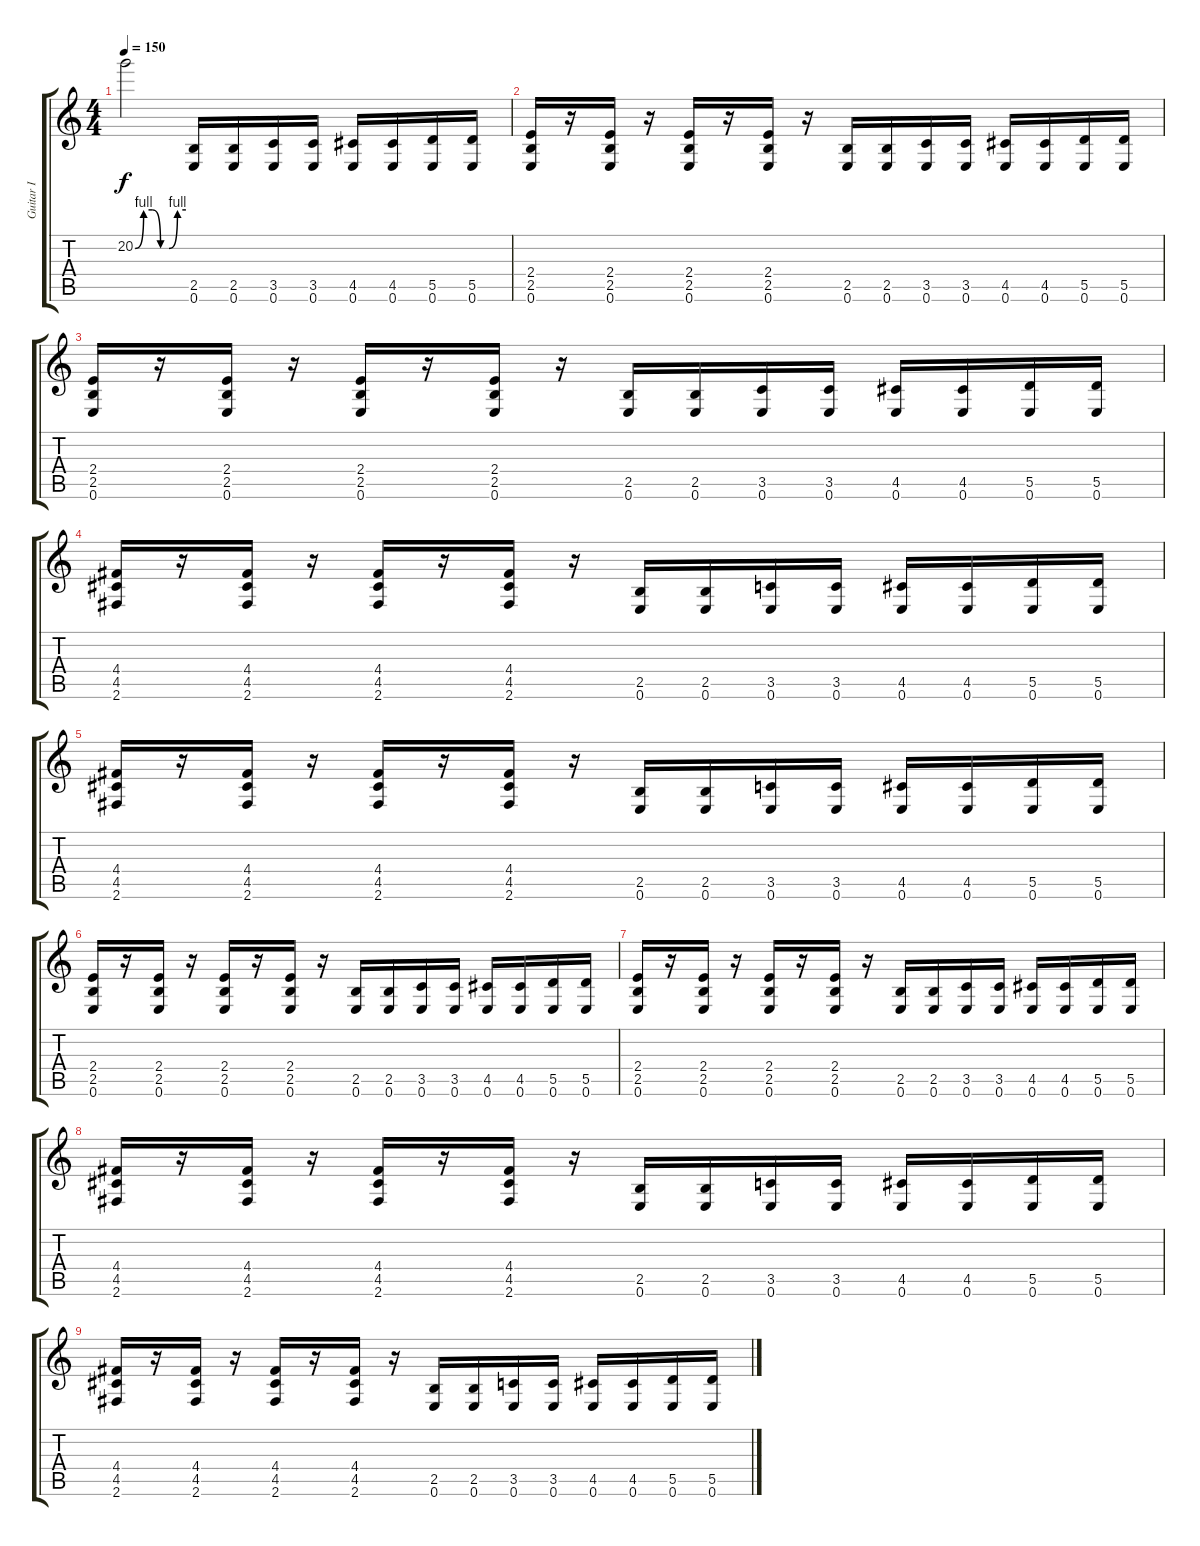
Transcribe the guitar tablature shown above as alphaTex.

\track ("Guitar I" "Guitar I") {instrument distortionguitar}
\staff {score tabs}
\tuning (E4 B3 G3 D3 A2 E2) {hide}
\ts (4 4)
\tempo 150
\clef g2
\ks c
20.2{be (custom 0 0 10 4 20 4 30 0 40 0 50 4 60 4)}.2{dy f} (2.5 0.6).16 (2.5 0.6).16 (3.5 0.6).16 (3.5 0.6).16 (4.5 0.6).16 (4.5 0.6).16 (5.5 0.6).16 (5.5 0.6).16 |
(2.4 2.5 0.6).16 r.16 (2.4 2.5 0.6).16 r.16 (2.4 2.5 0.6).16 r.16 (2.4 2.5 0.6).16 r.16 (2.5 0.6).16 (2.5 0.6).16 (3.5 0.6).16 (3.5 0.6).16 (4.5 0.6).16 (4.5 0.6).16 (5.5 0.6).16 (5.5 0.6).16 |
(2.4 2.5 0.6).16 r.16 (2.4 2.5 0.6).16 r.16 (2.4 2.5 0.6).16 r.16 (2.4 2.5 0.6).16 r.16 (2.5 0.6).16 (2.5 0.6).16 (3.5 0.6).16 (3.5 0.6).16 (4.5 0.6).16 (4.5 0.6).16 (5.5 0.6).16 (5.5 0.6).16 |
(4.4 4.5 2.6).16 r.16 (4.4 4.5 2.6).16 r.16 (4.4 4.5 2.6).16 r.16 (4.4 4.5 2.6).16 r.16 (2.5 0.6).16 (2.5 0.6).16 (3.5 0.6).16 (3.5 0.6).16 (4.5 0.6).16 (4.5 0.6).16 (5.5 0.6).16 (5.5 0.6).16 |
(4.4 4.5 2.6).16 r.16 (4.4 4.5 2.6).16 r.16 (4.4 4.5 2.6).16 r.16 (4.4 4.5 2.6).16 r.16 (2.5 0.6).16 (2.5 0.6).16 (3.5 0.6).16 (3.5 0.6).16 (4.5 0.6).16 (4.5 0.6).16 (5.5 0.6).16 (5.5 0.6).16 |
(2.4 2.5 0.6).16 r.16 (2.4 2.5 0.6).16 r.16 (2.4 2.5 0.6).16 r.16 (2.4 2.5 0.6).16 r.16 (2.5 0.6).16 (2.5 0.6).16 (3.5 0.6).16 (3.5 0.6).16 (4.5 0.6).16 (4.5 0.6).16 (5.5 0.6).16 (5.5 0.6).16 |
(2.4 2.5 0.6).16 r.16 (2.4 2.5 0.6).16 r.16 (2.4 2.5 0.6).16 r.16 (2.4 2.5 0.6).16 r.16 (2.5 0.6).16 (2.5 0.6).16 (3.5 0.6).16 (3.5 0.6).16 (4.5 0.6).16 (4.5 0.6).16 (5.5 0.6).16 (5.5 0.6).16 |
(4.4 4.5 2.6).16 r.16 (4.4 4.5 2.6).16 r.16 (4.4 4.5 2.6).16 r.16 (4.4 4.5 2.6).16 r.16 (2.5 0.6).16 (2.5 0.6).16 (3.5 0.6).16 (3.5 0.6).16 (4.5 0.6).16 (4.5 0.6).16 (5.5 0.6).16 (5.5 0.6).16 |
(4.4 4.5 2.6).16 r.16 (4.4 4.5 2.6).16 r.16 (4.4 4.5 2.6).16 r.16 (4.4 4.5 2.6).16 r.16 (2.5 0.6).16 (2.5 0.6).16 (3.5 0.6).16 (3.5 0.6).16 (4.5 0.6).16 (4.5 0.6).16 (5.5 0.6).16 (5.5 0.6).16
